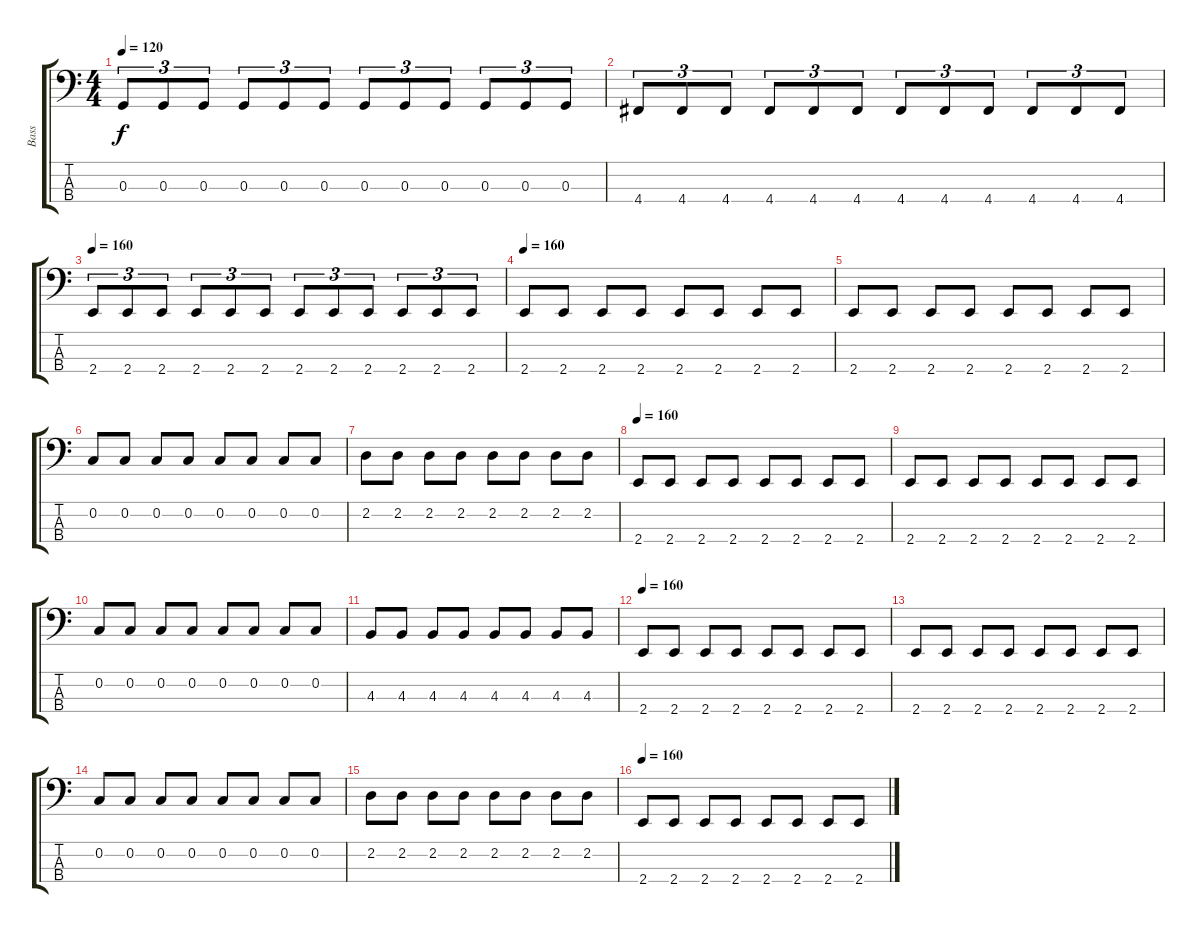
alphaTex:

\track ("Bass" "Bass") {instrument electricbassfinger}
\staff {score tabs}
\tuning (F2 C2 G1 D1) {hide}
\ts (4 4)
\tempo 120
\clef f4
\ks c
0.3.8{tu (3 2) dy f} 0.3.8{tu (3 2)} 0.3.8{tu (3 2)} 0.3.8{tu (3 2)} 0.3.8{tu (3 2)} 0.3.8{tu (3 2)} 0.3.8{tu (3 2)} 0.3.8{tu (3 2)} 0.3.8{tu (3 2)} 0.3.8{tu (3 2)} 0.3.8{tu (3 2)} 0.3.8{tu (3 2)} |
4.4.8{tu (3 2)} 4.4.8{tu (3 2)} 4.4.8{tu (3 2)} 4.4.8{tu (3 2)} 4.4.8{tu (3 2)} 4.4.8{tu (3 2)} 4.4.8{tu (3 2)} 4.4.8{tu (3 2)} 4.4.8{tu (3 2)} 4.4.8{tu (3 2)} 4.4.8{tu (3 2)} 4.4.8{tu (3 2)} |
\tempo 160
2.4.8{tu (3 2)} 2.4.8{tu (3 2)} 2.4.8{tu (3 2)} 2.4.8{tu (3 2)} 2.4.8{tu (3 2)} 2.4.8{tu (3 2)} 2.4.8{tu (3 2)} 2.4.8{tu (3 2)} 2.4.8{tu (3 2)} 2.4.8{tu (3 2)} 2.4.8{tu (3 2)} 2.4.8{tu (3 2)} |
\tempo 160
2.4.8 2.4.8 2.4.8 2.4.8 2.4.8 2.4.8 2.4.8 2.4.8 |
2.4.8 2.4.8 2.4.8 2.4.8 2.4.8 2.4.8 2.4.8 2.4.8 |
0.2.8 0.2.8 0.2.8 0.2.8 0.2.8 0.2.8 0.2.8 0.2.8 |
2.2.8 2.2.8 2.2.8 2.2.8 2.2.8 2.2.8 2.2.8 2.2.8 |
\tempo 160
2.4.8 2.4.8 2.4.8 2.4.8 2.4.8 2.4.8 2.4.8 2.4.8 |
2.4.8 2.4.8 2.4.8 2.4.8 2.4.8 2.4.8 2.4.8 2.4.8 |
0.2.8 0.2.8 0.2.8 0.2.8 0.2.8 0.2.8 0.2.8 0.2.8 |
4.3.8 4.3.8 4.3.8 4.3.8 4.3.8 4.3.8 4.3.8 4.3.8 |
\tempo 160
2.4.8 2.4.8 2.4.8 2.4.8 2.4.8 2.4.8 2.4.8 2.4.8 |
2.4.8 2.4.8 2.4.8 2.4.8 2.4.8 2.4.8 2.4.8 2.4.8 |
0.2.8 0.2.8 0.2.8 0.2.8 0.2.8 0.2.8 0.2.8 0.2.8 |
2.2.8 2.2.8 2.2.8 2.2.8 2.2.8 2.2.8 2.2.8 2.2.8 |
\tempo 160
2.4.8 2.4.8 2.4.8 2.4.8 2.4.8 2.4.8 2.4.8 2.4.8
